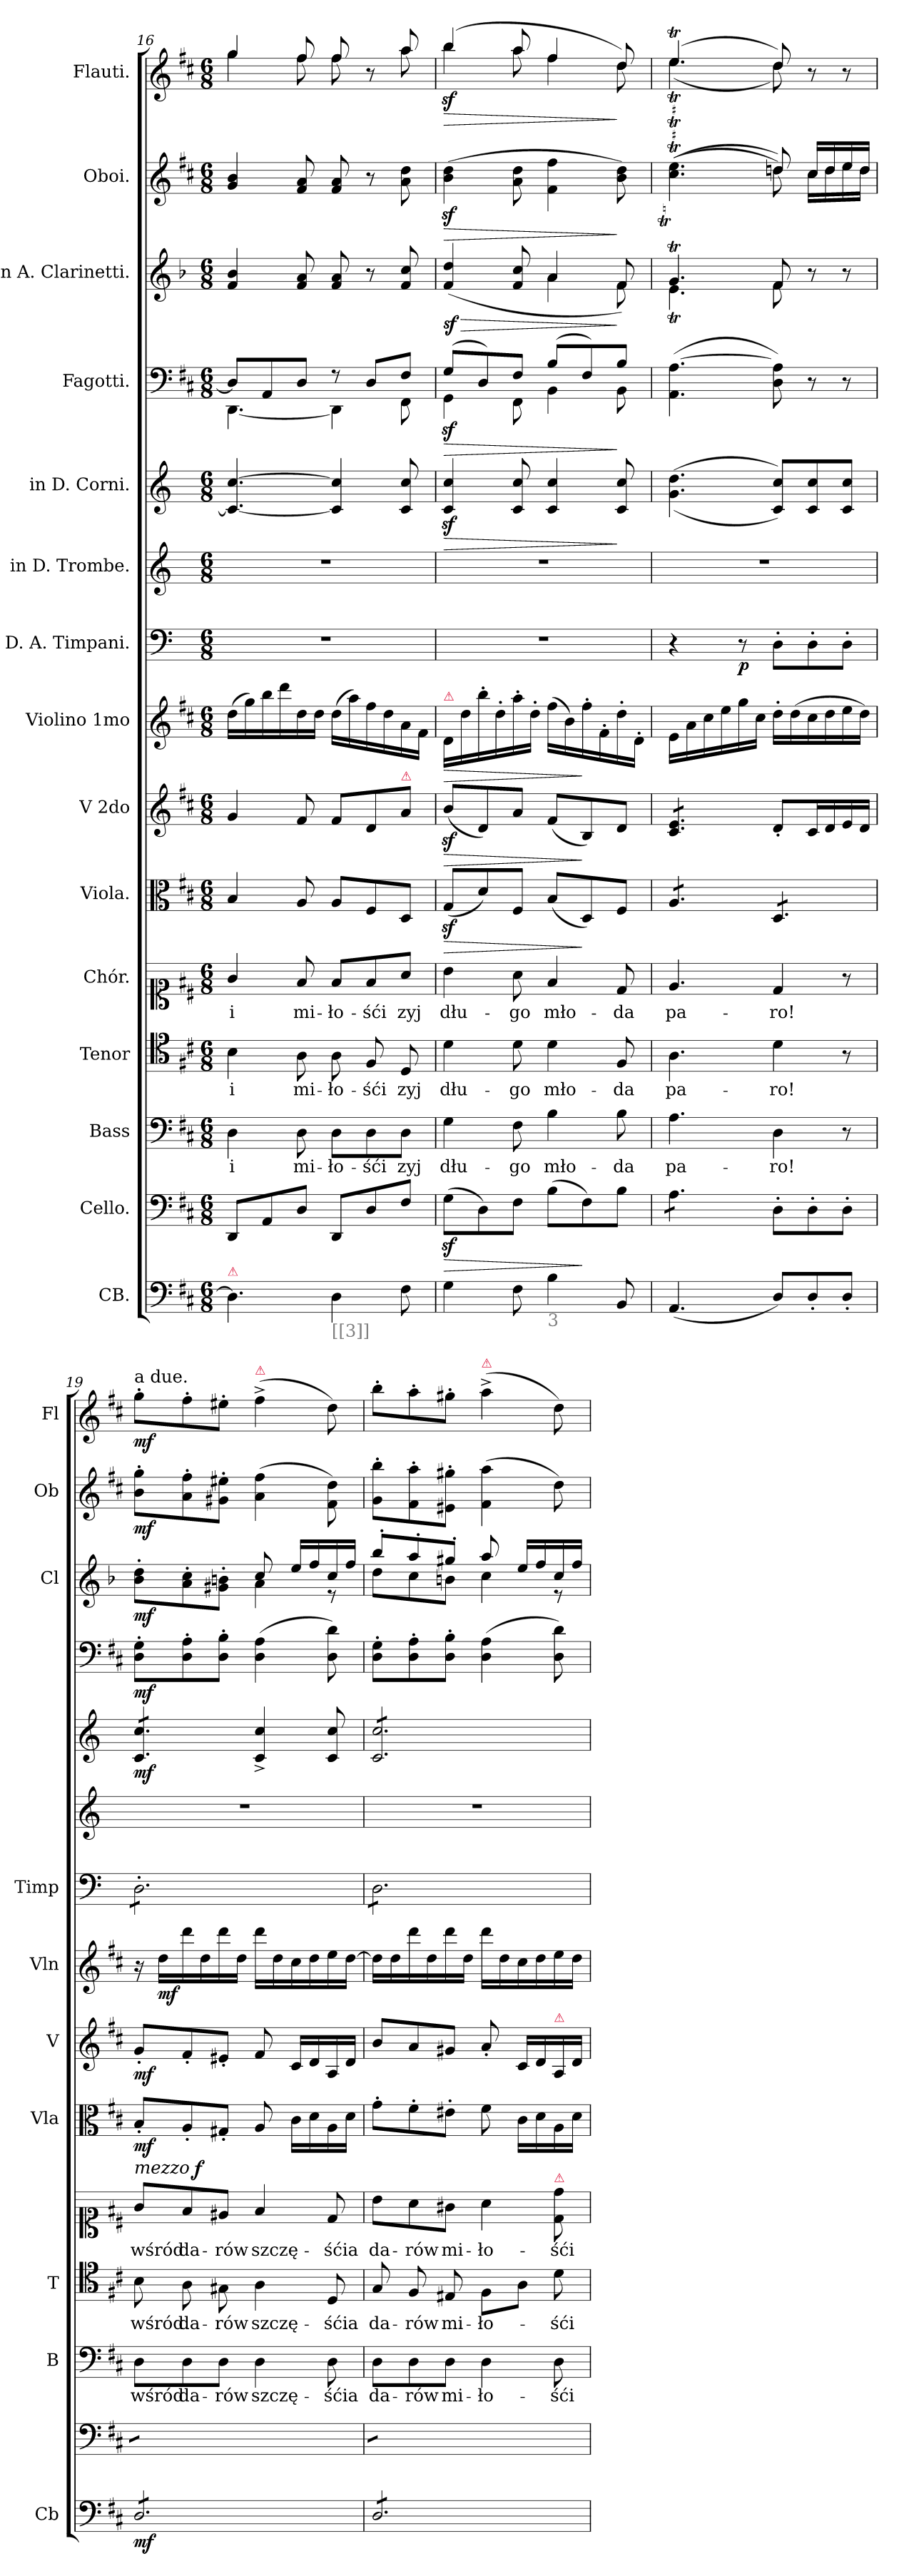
**kern	**dynam	**kern	**dynam	**kern	**text	**kern	**text	**kern	**text	**dynam	**kern	**dynam	**kern	**dynam	**kern	**dynam	**kern	**dynam	**kern	**kern	**dynam	**kern	**dynam	**kern	**dynam	**kern	**dynam	**kern	**dynam
*part15	*part15	*part14	*part14	*part13	*part13	*part12	*part12	*part11	*part11	*part11	*part10	*part10	*part9	*part9	*part8	*part8	*part7	*part7	*part6	*part5	*part5	*part4	*part4	*part3	*part3	*part2	*part2	*part1	*part1
*staff15	*staff15	*staff14	*staff14	*staff13	*staff13	*staff12	*staff12	*staff11	*staff11	*staff11	*staff10	*staff10	*staff9	*staff9	*staff8	*staff8	*staff7	*staff7	*staff6	*staff5	*staff5	*staff4	*staff4	*staff3	*staff3	*staff2	*staff2	*staff1	*staff1
*I"CB.	*	*I"Cello.	*	*I"Bass	*	*I"Tenor	*	*I"Chór.	*	*	*I"Viola.	*	*I"V 2do	*	*I"Violino 1mo	*	*I"D. A. Timpani.	*	*I"in D. Trombe.	*I"in D. Corni.	*	*I"Fagotti.	*	*I"in A. Clarinetti.	*	*I"Oboi.	*	*I"Flauti.	*
*I'Cb	*	*	*	*I'B	*	*I'T	*	*	*	*	*I'Vla	*	*I'V	*	*I'Vln	*	*I'Timp	*	*	*	*	*	*	*I'Cl	*	*I'Ob	*	*I'Fl	*
*clefF4	*	*clefF4	*	*clefF4	*	*clefC4	*	*clefC1	*	*	*clefC3	*	*clefG2	*	*clefG2	*	*clefF4	*	*clefG2	*clefG2	*	*clefF4	*	*clefG2	*	*clefG2	*	*clefG2	*
*	*	*	*	*	*	*	*	*	*	*	*	*	*	*	*	*	*	*	*ITrd-1c-2	*ITrd6c10	*	*	*	*ITrd2c3	*	*	*	*	*
*k[f#c#]	*	*k[f#c#]	*	*k[f#c#]	*	*k[f#c#]	*	*k[f#c#]	*	*	*k[f#c#]	*	*k[f#c#]	*	*k[f#c#]	*	*k[]	*	*k[f#c#]	*k[f#c#]	*	*k[f#c#]	*	*k[f#c#]	*	*k[f#c#]	*	*k[f#c#]	*
*D:	*	*D:	*	*D:	*	*D:	*	*D:	*	*	*D:	*	*D:	*	*D:	*	*	*	*D:	*D:	*	*D:	*	*D:	*	*D:	*	*D:	*
*M6/8	*	*M6/8	*	*M6/8	*	*M6/8	*	*M6/8	*	*	*M6/8	*	*M6/8	*	*M6/8	*	*M6/8	*	*M6/8	*M6/8	*	*M6/8	*	*M6/8	*	*M6/8	*	*M6/8	*
=16	=16	=16	=16	=16	=16	=16	=16	=16	=16	=16	=16	=16	=16	=16	=16	=16	=16	=16	=16	=16	=16	=16	=16	=16	=16	=16	=16	=16	=16
!	!	!	!	!	!	!	!	!	!	!	!	!	!	!	!	!	!	!	!	!	!	!LO:TX:a:color=crimson:t=⚠	!	!	!	!	!	!	!
!LO:TX:a:color=crimson:t=⚠	!	!	!	!	!	!	!	!	!	!	!	!	!	!	!	!	!	!	!	!	!	!	!	!	!	!	!	!	!
!	!	!	!	!	!LO:LY:i	!	!LO:LY:i	!	!	!	!	!	!	!	!	!	!	!	!	!	!	!	!	!	!	!	!	!	!
*	*	*	*	*	*	*	*	*	*	*	*	*	*	*	*	*	*	*	*	*	*	*^	*	*	*	*	*	*^	*
4.D\]	.	8DD/L	.	4D\	i	4B\	i	4g/	i	.	4B/	.	4g/	.	(16dd\LL	.	2.r	.	2.r	4.D_/ [4.d/	.	8D/L]	[4.DD\	.	4d/ 4g/	.	4g/ 4b/	.	4gg/	4gg\	.
.	.	.	.	.	.	.	.	.	.	.	.	.	.	.	16gg\)	.	.	.	.	.	.	.	.	.	.	.	.	.	.	.	.
.	.	8AA/	.	.	.	.	.	.	.	.	.	.	.	.	16bb\	.	.	.	.	.	.	8AA/	.	.	.	.	.	.	.	.	.
.	.	.	.	.	.	.	.	.	.	.	.	.	.	.	16ddd\	.	.	.	.	.	.	.	.	.	.	.	.	.	.	.	.
!	!	!	!	!	!LO:LY:i	!	!LO:LY:i	!	!	!	!	!	!	!	!	!	!	!	!	!	!	!	!	!	!	!	!	!	!	!	!
.	.	8D/J	.	8D\	mi-	8A\	mi-	8f#/	mi-	.	8A/	.	8f#/	.	16dd\	.	.	.	.	.	.	8D/J	.	.	8d/ 8f#/	.	8f#/ 8a/	.	8ff#/	8ff#\	.
.	.	.	.	.	.	.	.	.	.	.	.	.	.	.	16dd\JJ	.	.	.	.	.	.	.	.	.	.	.	.	.	.	.	.
!LO:TX:b:color=grey:t=[[3]]	!	!	!	!	!	!	!	!	!	!	!	!	!	!	!	!	!	!	!	!	!	!	!	!	!	!	!	!	!	!	!
!	!	!	!	!	!LO:LY:i	!	!LO:LY:i	!	!	!	!	!	!	!	!	!	!	!	!	!	!	!	!	!	!	!	!	!	!	!	!
4D\	.	8DD/L	.	8D\L	-ło-	8A\	-ło-	8f#/L	-ło-	.	8A/L	.	8f#/L	.	(16dd\LL	.	.	.	.	4D]/ 4d]/	.	8r	4DD\]	.	8d/ 8f#/	.	8f#/ 8a/	.	8ff#/	8ff#\	.
.	.	.	.	.	.	.	.	.	.	.	.	.	.	.	16aa\)	.	.	.	.	.	.	.	.	.	.	.	.	.	.	.	.
!	!	!	!	!	!LO:LY:i	!	!LO:LY:i	!	!	!	!	!	!	!	!	!	!	!	!	!	!	!	!	!	!	!	!	!	!	!	!
.	.	8D/	.	8D\	-śći	8F#/	-śći	8f#/	-śći	.	8F#/	.	8d/	.	16ff#\	.	.	.	.	.	.	8D/L	.	.	8r	.	8r	.	8r	8ryy	.
.	.	.	.	.	.	.	.	.	.	.	.	.	.	.	16dd\	.	.	.	.	.	.	.	.	.	.	.	.	.	.	.	.
!	!	!	!	!	!	!	!	!	!	!	!	!	!LO:TX:a:color=crimson:t=⚠	!	!	!	!	!	!	!	!	!	!	!	!	!	!	!	!	!	!
!	!	!	!	!	!LO:LY:i	!	!LO:LY:i	!	!	!	!	!	!	!	!	!	!	!	!	!	!	!	!	!	!	!	!	!	!	!	!
8F#\	.	8F#/J	.	8D\J	zyj	8D/	zyj	8a/J	zyj	.	8D/J	.	8a/J	.	16a\	.	.	.	.	8D/ 8d/	.	8F#/J	8FF#\	.	8d/ 8a/	.	8a\ 8dd\	.	8aa/	8aa\	.
.	.	.	.	.	.	.	.	.	.	.	.	.	.	.	16f#\JJ	.	.	.	.	.	.	.	.	.	.	.	.	.	.	.	.
=17	=17	=17	=17	=17	=17	=17	=17	=17	=17	=17	=17	=17	=17	=17	=17	=17	=17	=17	=17	=17	=17	=17	=17	=17	=17	=17	=17	=17	=17	=17	=17
!	!	!	!	!	!	!	!	!	!	!	!	!	!	!	!LO:TX:a:color=crimson:t=⚠	!	!	!	!	!	!	!	!	!	!	!	!	!	!	!	!
!	!	!	!LO:HP:b	!	!LO:LY:i	!	!LO:LY:i	!	!	!	!	!LO:HP:b	!	!LO:HP:b	!	!LO:HP:b	!	!	!	!	!LO:HP:b	!	!	!LO:HP:b	!	!LO:HP:b	!	!LO:HP:b	!	!	!LO:HP:b
*	*	*	*	*	*	*	*	*	*	*	*	*	*	*	*	*	*	*	*	*	*	*	*	*	*^	*	*	*	*	*	*
4G\	.	(8Gz\L	>	4G\	dłu-	4d\	dłu-	4b\	dłu-	.	(8Gz/L	>	(8bz/L	>	16d/LL	>	2.r	.	2.r	4Dz/ 4dz/	>	(<8G/L	4GGz\	>	(>4d/ 4b/	4ryy	> sf	(4bz\ 4ddz\	>	(4bb/	4bbz\	>
.	.	.	.	.	.	.	.	.	.	.	.	.	.	.	16dd\	.	.	.	.	.	.	.	.	.	.	.	.	.	.	.	.	.
.	.	8D\)	.	.	.	.	.	.	.	.	8d/)	.	8d/)	.	16bb'\	.	.	.	.	.	.	8D/)	.	.	.	.	.	.	.	.	.	.
.	.	.	.	.	.	.	.	.	.	.	.	.	.	.	16dd'\	.	.	.	.	.	.	.	.	.	.	.	.	.	.	.	.	.
!	!	!	!	!	!LO:LY:i	!	!LO:LY:i	!	!	!	!	!	!	!	!	!	!	!	!	!	!	!	!	!	!	!	!	!	!	!	!	!
8F#\	.	8F#\J	.	8F#\	-go	8d\	-go	8a\	-go	.	8F#/J	.	8a/J	.	16aa'\	.	.	.	.	8D/ 8d/	.	8F#/J	8FF#\	.	8d/ 8a/	8ryy	.	8a\ 8dd\	.	8aa/	8aa\	.
.	.	.	.	.	.	.	.	.	.	.	.	.	.	.	16dd'\JJ	.	.	.	.	.	.	.	.	.	.	.	.	.	.	.	.	.
!LO:TX:b:color=grey:t=3	!	!	!	!	!	!	!	!	!	!	!	!	!	!	!	!	!	!	!	!	!	!	!	!	!	!	!	!	!	!	!	!
!	!	!	!	!	!LO:LY:i	!	!LO:LY:i	!	!	!	!	!	!	!	!	!	!	!	!	!	!	!	!	!	!	!	!	!	!	!	!	!
4B\	.	(8B\L	.	4B\	mło-	4d\	mło-	4f#/	mło-	.	(8B/L	.	(8f#/L	.	(16ff#\LL	.	.	.	.	4D/ 4d/	.	(<8B/L	4BB\	.	4f#/	4f#\	.	4f#\ 4ff#\	.	4ff#/	4ff#\	.
.	.	.	.	.	.	.	.	.	.	.	.	.	.	.	16b\)	.	.	.	.	.	.	.	.	.	.	.	.	.	.	.	.	.
.	.	8F#\)	]	.	.	.	.	.	.	.	8D/)	]	8B/)	]	16ff#'\	]	.	.	.	.	.	8F#/)	.	.	.	.	.	.	.	.	.	.
.	.	.	.	.	.	.	.	.	.	.	.	.	.	.	16f#'\	.	.	.	.	.	.	.	.	.	.	.	.	.	.	.	.	.
!	!	!	!	!	!LO:LY:i	!	!LO:LY:i	!	!	!	!	!	!	!	!	!	!	!	!	!	!	!	!	!	!	!	!	!	!	!	!	!
8BB/	.	8B\J	.	8B\	-da	8F#/	-da	8d/	-da	.	8F#/J	.	8d/J	.	16dd'\	.	.	.	.	8D/ 8d/	]	8B/J	8BB\	]	8d/)	8d\	]	8b\ 8dd\)	]	8dd/)	8dd\	]
.	.	.	.	.	.	.	.	.	.	.	.	.	.	.	16d'\JJ	.	.	.	.	.	.	.	.	.	.	.	.	.	.	.	.	.
*	*	*	*	*	*	*	*	*	*	*	*	*	*	*	*	*	*	*	*	*	*	*v	*v	*	*	*	*	*	*	*	*	*
=18	=18	=18	=18	=18	=18	=18	=18	=18	=18	=18	=18	=18	=18	=18	=18	=18	=18	=18	=18	=18	=18	=18	=18	=18	=18	=18	=18	=18	=18	=18	=18
!	!	!	!	!	!LO:LY:i	!	!LO:LY:i	!	!	!	!	!	!	!	!	!	!	!	!	!	!	!	!	!	!	!	!	!	!	!	!
*	*	*	*	*	*	*	*	*	*	*	*	*	*	*	*	*	*	*	*	*	*	*	*	*	*	*	*^	*	*	*	*
*	*	*tremolo	*	*	*	*	*	*	*	*	*	*	*	*	*	*	*	*	*	*	*	*	*	*	*	*	*	*	*	*	*	*
*	*	*	*	*	*	*	*	*	*	*	*tremolo	*	*	*	*	*	*	*	*	*	*	*	*	*	*	*	*	*	*	*	*	*
*	*	*	*	*	*	*	*	*	*	*	*	*	*tremolo	*	*	*	*	*	*	*	*	*	*	*	*	*	*	*	*	*	*	*
(4.AA/	.	8A\L	.	4.A\	pa-	4.A\	pa-	4.e/	pa-	.	8A/L	.	8c#/ 8e/L	.	16e\LL	.	4r	.	2.r	(<(>4.A\ 4.e\	.	(<4.AA\ [4.A\	.	4.eT/	4.c#t\	.	((<4.cc#T\ 4.eeT\	4.cc#t\yy	.	(4.eeT/	(4.eeT\	.
.	.	.	.	.	.	.	.	.	.	.	.	.	.	.	16a\	.	.	.	.	.	.	.	.	.	.	.	.	.	.	.	.	.
.	.	8A\	.	.	.	.	.	.	.	.	8A/	.	8c#/ 8e/	.	16cc#\	.	.	.	.	.	.	.	.	.	.	.	.	.	.	.	.	.
.	.	.	.	.	.	.	.	.	.	.	.	.	.	.	16ee\	.	.	.	.	.	.	.	.	.	.	.	.	.	.	.	.	.
.	.	8A\J	.	.	.	.	.	.	.	.	8A/J	.	8c#/ 8e/J	.	16gg\	.	8r	p	.	.	.	.	.	.	.	.	.	.	.	.	.	.
*	*	*	*	*	*	*	*	*	*	*	*	*	*Xtremolo	*	*	*	*	*	*	*	*	*	*	*	*	*	*	*	*	*	*	*
*	*	*Xtremolo	*	*	*	*	*	*	*	*	*	*	*	*	*	*	*	*	*	*	*	*	*	*	*	*	*	*	*	*	*	*
.	.	.	.	.	.	.	.	.	.	.	.	.	.	.	16cc#\JJ	.	.	.	.	.	.	.	.	.	.	.	.	.	.	.	.	.
!	!	!	!	!	!LO:LY:i	!	!LO:LY:i	!	!	!	!	!	!	!	!	!	!	!	!	!	!	!	!	!	!	!	!	!	!	!	!	!
8D/L)	.	8D'\L	.	4D\	-ro!	4d\	-ro!	4d/	-ro!	.	8D/L	.	8d'/L	.	16dd'\LL	.	8D'\L	.	.	8D/ 8d/L))	.	8D\ 8A]\)	.	8d/	8d\	.	8dd/)	8dd\)	.	8dd/)	8dd\)	.
.	.	.	.	.	.	.	.	.	.	.	.	.	.	.	(16dd\	.	.	.	.	.	.	.	.	.	.	.	.	.	.	.	.	.
8D'/	.	8D'\	.	.	.	.	.	.	.	.	8D/	.	16c#/L	.	16cc#\	.	8D'\	.	.	8D/ 8d/	.	8r	.	8r	8ryy	.	16cc#/LL	16cc#\LL	.	8r	8ryy	.
.	.	.	.	.	.	.	.	.	.	.	.	.	16d/	.	16dd\	.	.	.	.	.	.	.	.	.	.	.	16dd/	16dd\	.	.	.	.
8D'/J	.	8D'\J	.	8r	.	8r	.	8r	.	.	8D/J	.	16e/	.	16ee\	.	8D'\J	.	.	8D/ 8d/J	.	8r	.	8r	8ryy	.	16ee/	16ee\	.	8r	8ryy	.
*	*	*	*	*	*	*	*	*	*	*	*Xtremolo	*	*	*	*	*	*	*	*	*	*	*	*	*	*	*	*	*	*	*	*	*
.	.	.	.	.	.	.	.	.	.	.	.	.	16d/JJ	.	16dd\JJ)	.	.	.	.	.	.	.	.	.	.	.	16dd/JJ	16dd\JJ	.	.	.	.
*	*	*	*	*	*	*	*	*	*	*	*	*	*	*	*	*	*	*	*	*	*	*	*	*	*	*	*	*	*	*v	*v	*
=19	=19	=19	=19	=19	=19	=19	=19	=19	=19	=19	=19	=19	=19	=19	=19	=19	=19	=19	=19	=19	=19	=19	=19	=19	=19	=19	=19	=19	=19	=19	=19
!	!	!	!	!	!	!	!	!	!	!	!	!	!	!	!	!	!	!	!	!	!	!	!	!	!	!	!	!	!	!LO:TX:a:t=a due.	!
!	!	!	!	!	!	!	!	!	!	!	!	!	!	!	!	!	!LO:TX:a:color=crimson:t=⚠	!	!	!	!	!	!	!	!	!	!	!	!	!	!
!	!	!LO:TX:a:color=crimson:t=⚠	!	!	!	!	!	!	!	!	!	!	!	!	!	!	!	!	!	!	!	!	!	!	!	!	!	!	!	!	!
!	!	!	!	!	!LO:LY:i	!	!LO:LY:i	!	!	!LO:DY:a:t=mezzo %s	!	!LO:DY:b	!	!	!	!	!	!	!	!	!	!	!	!	!	!	!	!	!LO:DY:b	!	!LO:DY:b
*	*	*	*	*	*	*	*	*	*	*	*	*	*	*	*	*	*	*	*	*	*	*	*	*	*	*	*v	*v	*	*	*
*tremolo	*	*	*	*	*	*	*	*	*	*	*	*	*	*	*	*	*	*	*	*	*	*	*	*	*	*	*	*	*	*
*	*	*tremolo	*	*	*	*	*	*	*	*	*	*	*	*	*	*	*	*	*	*	*	*	*	*	*	*	*	*	*	*
*	*	*	*	*	*	*	*	*	*	*	*	*	*	*	*	*	*tremolo	*	*	*	*	*	*	*	*	*	*	*	*	*
*	*	*	*	*	*	*	*	*	*	*	*	*	*	*	*	*	*	*	*	*tremolo	*	*	*	*	*	*	*	*	*	*
8D/L	mf	8D/yyL	.	8D\L	wśród	8B\	wśród	8g/L	wśród	f	8B'/L	mf	8g'/L	mf	16r	.	8D'\L	.	2.r	8D/ 8d/L	mf	8D'\ 8G'\L	mf	8g'\ 8b'\L	4ryy	mf	8b'\ 8gg'\L	mf	8gg'\L	mf
.	.	.	.	.	.	.	.	.	.	.	.	.	.	.	16dd\LL	mf	.	.	.	.	.	.	.	.	.	.	.	.	.	.
!	!	!	!	!	!LO:LY:i	!	!LO:LY:i	!	!	!	!	!	!	!	!	!	!	!	!	!	!	!	!	!	!	!	!	!	!	!
8D/	.	8D/yy	.	8D\	da-	8A\	da-	8f#/	da-	.	8A'/	.	8f#'/	.	16ddd\	.	8D'\	.	.	8D/ 8d/	.	8D'\ 8A'\	.	8f#'\ 8a'\	.	.	8a'\ 8ff#'\	.	8ff#'\	.
.	.	.	.	.	.	.	.	.	.	.	.	.	.	.	16dd\	.	.	.	.	.	.	.	.	.	.	.	.	.	.	.
!	!	!	!	!	!LO:LY:i	!	!LO:LY:i	!	!	!	!	!	!	!	!	!	!	!	!	!	!	!	!	!	!	!	!	!	!	!
8D/	.	8D/yy	.	8D\J	-rów	8G#X\	-rów	8e#X/J	-rów	.	8G#X'/J	.	8e#X'/J	.	16ddd\	.	8D'\	.	.	8D/ 8d/J	.	8D'\ 8B'\J	.	8e#X'\ 8g#X'\J	8ryy	.	8g#X'\ 8ee#X'\J	.	8ee#X'\J	.
*	*	*	*	*	*	*	*	*	*	*	*	*	*	*	*	*	*	*	*	*Xtremolo	*	*	*	*	*	*	*	*	*	*
.	.	.	.	.	.	.	.	.	.	.	.	.	.	.	16dd\JJ	.	.	.	.	.	.	.	.	.	.	.	.	.	.	.
!	!	!	!	!	!	!	!	!	!	!	!	!	!	!	!	!	!	!	!	!	!	!	!	!	!	!	!	!	!LO:TX:a:color=crimson:t=⚠	!
!	!	!	!	!	!LO:LY:i	!	!LO:LY:i	!	!	!	!	!	!	!	!	!	!	!	!	!	!	!	!	!	!	!	!	!	!	!
8D/	.	8D/yy	.	4D\	szczę-	4A\	szczę-	4f#/	szczę-	.	8A/	.	8f#/	.	16ddd\LL	.	8D'\	.	.	4D^/ 4d^/	.	(4D\ 4A\	.	8a/	4f#\	.	(4a\ 4ff#\	.	(4ff#^<\	.
.	.	.	.	.	.	.	.	.	.	.	.	.	.	.	16dd\	.	.	.	.	.	.	.	.	.	.	.	.	.	.	.
8D/	.	8D/yy	.	.	.	.	.	.	.	.	16c#\LL	.	16c#/LL	.	16cc#\	.	8D'\	.	.	.	.	.	.	16cc#/LL	.	.	.	.	.	.
.	.	.	.	.	.	.	.	.	.	.	16d\	.	16d/	.	16dd\	.	.	.	.	.	.	.	.	16dd/	.	.	.	.	.	.
!	!	!	!	!	!LO:LY:i	!	!LO:LY:i	!	!	!	!	!	!	!	!	!	!	!	!	!	!	!	!	!	!	!	!	!	!	!
8D/J	.	8D/yyJ	.	8D\	-śćia	8D/	-śćia	8d/	-śćia	.	16A\	.	16A/	.	16ee\	.	8D'\J	.	.	8D/ 8d/	.	8D\ 8d\)	.	16a/	8r	.	8f#\ 8dd\)	.	8dd\)	.
.	.	.	.	.	.	.	.	.	.	.	16d\JJ	.	16d/JJ	.	[16dd\JJ	.	.	.	.	.	.	.	.	16dd/JJ	.	.	.	.	.	.
=20	=20	=20	=20	=20	=20	=20	=20	=20	=20	=20	=20	=20	=20	=20	=20	=20	=20	=20	=20	=20	=20	=20	=20	=20	=20	=20	=20	=20	=20	=20
!	!	!	!	!	!LO:LY:i	!	!LO:LY:i	!	!	!	!	!	!	!	!	!	!	!	!	!	!	!	!	!	!	!	!	!	!	!
*	*	*	*	*	*	*	*	*	*	*	*	*	*	*	*	*	*	*	*	*tremolo	*	*	*	*	*	*	*	*	*	*
8D/L	.	8D/yyL	.	8D\L	da-	8G/	da-	8b\L	da-	.	8g'\L	.	8b/L	.	16dd\LL]	.	8D\L	.	2.r	8D/ 8d/L	.	8D'\ 8G'\L	.	8gg'</L	8b\L	.	8g'\ 8bb'\L	.	8bb'\L	.
.	.	.	.	.	.	.	.	.	.	.	.	.	.	.	16dd\	.	.	.	.	.	.	.	.	.	.	.	.	.	.	.
!	!	!	!	!	!LO:LY:i	!	!LO:LY:i	!	!	!	!	!	!	!	!	!	!	!	!	!	!	!	!	!	!	!	!	!	!	!
8D/	.	8D/yy	.	8D\	-rów	8F#/	-rów	8a\	-rów	.	8f#'\	.	8a/	.	16ddd\	.	8D\	.	.	8D/ 8d/	.	8D'\ 8A'\	.	8ff#'</	8a\	.	8f#'\ 8aa'\	.	8aa'\	.
.	.	.	.	.	.	.	.	.	.	.	.	.	.	.	16dd\	.	.	.	.	.	.	.	.	.	.	.	.	.	.	.
!	!	!	!	!	!LO:LY:i	!	!LO:LY:i	!	!	!	!	!	!	!	!	!	!	!	!	!	!	!	!	!	!	!	!	!	!	!
8D/	.	8D/yy	.	8D\J	mi-	8E#X/	mi-	8g#X\J	mi-	.	8e#X'\J	.	8g#X/J	.	16ddd\	.	8D\	.	.	8D/ 8d/	.	8D'\ 8B'\J	.	8ee#X'</J	8g#X\J	.	8e#X'\ 8gg#X'\J	.	8gg#X'\J	.
.	.	.	.	.	.	.	.	.	.	.	.	.	.	.	16dd\JJ	.	.	.	.	.	.	.	.	.	.	.	.	.	.	.
!	!	!	!	!	!	!	!	!	!	!	!	!	!	!	!	!	!	!	!	!	!	!	!	!	!	!	!	!	!LO:TX:a:color=crimson:t=⚠	!
!	!	!	!	!	!LO:LY:i	!	!LO:LY:i	!	!	!	!	!	!	!	!	!	!	!	!	!	!	!	!	!	!	!	!	!	!	!
8D/	.	8D/yy	.	4D\	-ło-	8F#\L	-ło-	4a\	-ło-	.	8f#\	.	8a'/	.	16ddd\LL	.	8D\	.	.	8D/ 8d/	.	(4D\ 4A\	.	8ff#/	4a\	.	(4f#\ 4aa\	.	(4aa^<\	.
.	.	.	.	.	.	.	.	.	.	.	.	.	.	.	16dd\	.	.	.	.	.	.	.	.	.	.	.	.	.	.	.
8D/	.	8D/yy	.	.	.	8A\J	.	.	.	.	16c#\LL	.	16c#/LL	.	16cc#\	.	8D\	.	.	8D/ 8d/	.	.	.	16cc#/LL	.	.	.	.	.	.
.	.	.	.	.	.	.	.	.	.	.	16d\	.	16d/	.	16dd\	.	.	.	.	.	.	.	.	16dd/	.	.	.	.	.	.
!	!	!	!	!	!	!	!	!	!	!	!	!	!LO:TX:a:color=crimson:t=⚠	!	!	!	!	!	!	!	!	!	!	!	!	!	!	!	!	!
!	!	!	!	!	!	!	!	!LO:TX:a:color=crimson:t=⚠	!	!	!	!	!	!	!	!	!	!	!	!	!	!	!	!	!	!	!	!	!	!
!	!	!	!	!	!LO:LY:i	!	!LO:LY:i	!	!	!	!	!	!	!	!	!	!	!	!	!	!	!	!	!	!	!	!	!	!	!
8D/J	.	8D/yyJ	.	8D\	-śći	8d\	-śći	8d\ 8dd\	-śći	.	16A\	.	16A/	.	16ee\	.	8D\J	.	.	8D/ 8d/J	.	8D\ 8d\)	.	16a/	8r	.	8dd\)	.	8dd\)	.
*	*	*	*	*	*	*	*	*	*	*	*	*	*	*	*	*	*	*	*	*Xtremolo	*	*	*	*	*	*	*	*	*	*
*	*	*	*	*	*	*	*	*	*	*	*	*	*	*	*	*	*Xtremolo	*	*	*	*	*	*	*	*	*	*	*	*	*
*	*	*Xtremolo	*	*	*	*	*	*	*	*	*	*	*	*	*	*	*	*	*	*	*	*	*	*	*	*	*	*	*	*
*Xtremolo	*	*	*	*	*	*	*	*	*	*	*	*	*	*	*	*	*	*	*	*	*	*	*	*	*	*	*	*	*	*
.	.	.	.	.	.	.	.	.	.	.	16d\JJ	.	16d/JJ	.	16dd\JJ	.	.	.	.	.	.	.	.	16dd/JJ	.	.	.	.	.	.
*	*	*	*	*	*	*	*	*	*	*	*	*	*	*	*	*	*	*	*	*	*	*	*	*v	*v	*	*	*	*	*
=	=	=	=	=	=	=	=	=	=	=	=	=	=	=	=	=	=	=	=	=	=	=	=	=	=	=	=	=	=
*-	*-	*-	*-	*-	*-	*-	*-	*-	*-	*-	*-	*-	*-	*-	*-	*-	*-	*-	*-	*-	*-	*-	*-	*-	*-	*-	*-	*-	*-
